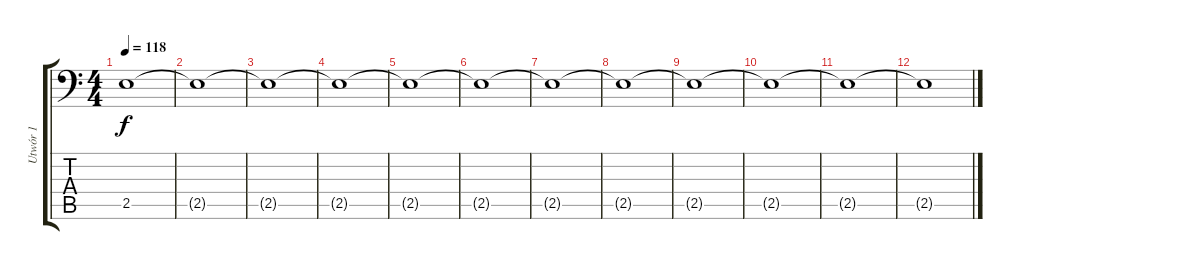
\track ("Utwór 1" "Utwór 1") {instrument synthbass2}
\staff {score tabs}
\tuning (A3 E3 C3 G2 D2 A1) {hide}
\ts (4 4)
\tempo 118
\clef f4
\ks c
2.5{t}.1{dy f} |
2.5{t}.1 |
2.5{t}.1{volume 16} |
2.5{t}.1 |
2.5{t}.1 |
2.5{t}.1 |
2.5{t}.1 |
2.5{t}.1 |
2.5{t}.1{volume 0} |
2.5{t}.1 |
2.5{t}.1 |
2.5{t}.1
